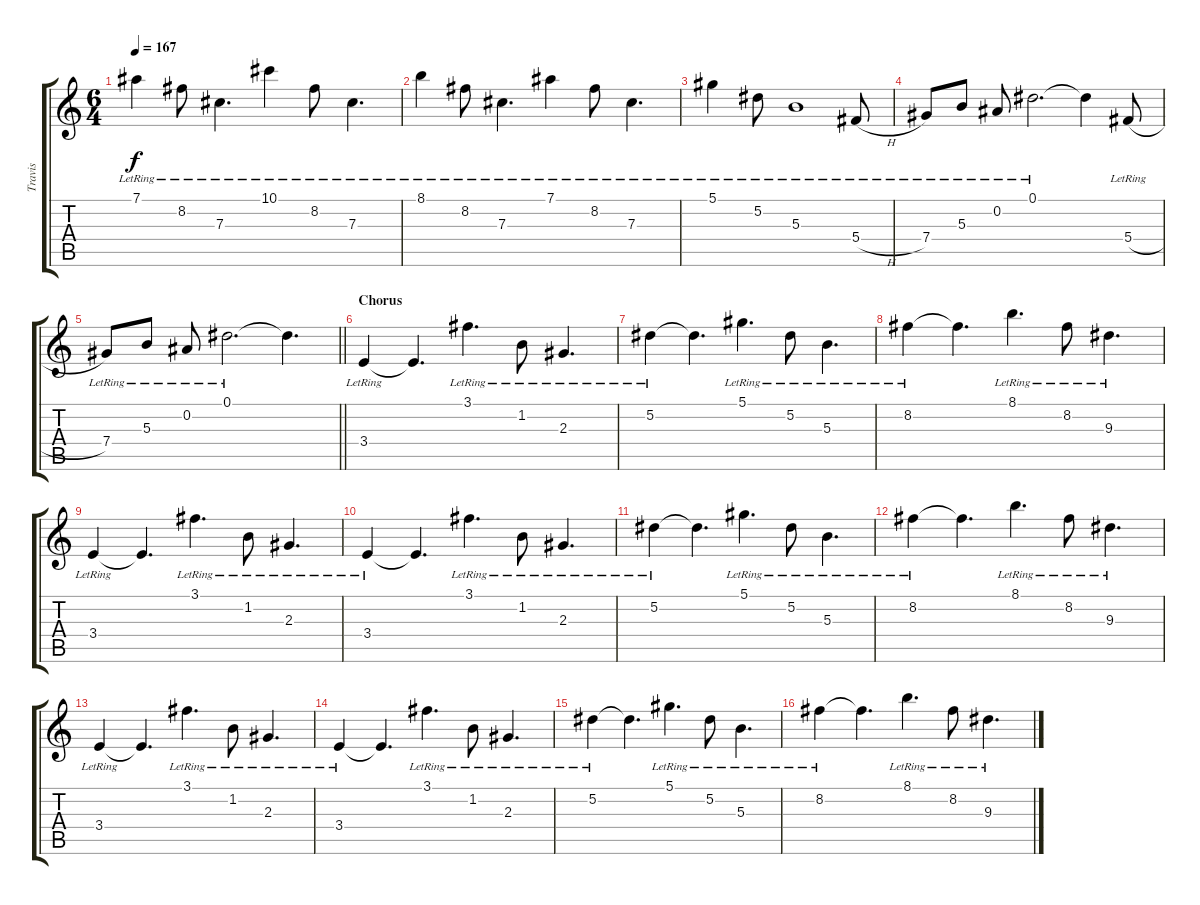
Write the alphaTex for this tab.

\track ("Travis" "Travis") {instrument electricguitarjazz}
\staff {score tabs}
\tuning (Eb4 Bb3 Gb3 Db3 Ab2 Eb2) {hide}
\ts (6 4)
\tempo 167
\clef g2
\ks c
7.1{lr}.4{dy f} 8.2{lr}.8 7.3{lr}.4{d} 10.1{lr}.4 8.2{lr}.8 7.3{lr}.4{d} |
8.1{lr}.4 8.2{lr}.8 7.3{lr}.4{d} 7.1{lr}.4 8.2{lr}.8 7.3{lr}.4{d} |
5.1{lr}.4 5.2{lr}.8 5.3{lr}.1 5.4{h lr}.8 |
7.4{lr}.8 5.3{lr}.8 0.2{lr}.8 0.1{lr}.2{d} 0.1{t}.4 5.4{h lr}.8 |
\barLineRight lightlight
7.4{lr}.8 5.3{lr}.8 0.2{lr}.8 0.1{lr}.2{d} 0.1{t}.4{d} |
\section ("" "Chorus")
3.4{lr}.4 3.4{t}.4{d} 3.1{lr}.4{d} 1.2{lr}.8 2.3{lr}.4{d} |
5.2{lr}.4 5.2{t}.4{d} 5.1{lr}.4{d} 5.2{lr}.8 5.3{lr}.4{d} |
8.2{lr}.4 8.2{t}.4{d} 8.1{lr}.4{d} 8.2{lr}.8 9.3{lr}.4{d} |
3.4{lr}.4 3.4{t}.4{d} 3.1{lr}.4{d} 1.2{lr}.8 2.3{lr}.4{d} |
3.4{lr}.4 3.4{t}.4{d} 3.1{lr}.4{d} 1.2{lr}.8 2.3{lr}.4{d} |
5.2{lr}.4 5.2{t}.4{d} 5.1{lr}.4{d} 5.2{lr}.8 5.3{lr}.4{d} |
8.2{lr}.4 8.2{t}.4{d} 8.1{lr}.4{d} 8.2{lr}.8 9.3{lr}.4{d} |
3.4{lr}.4 3.4{t}.4{d} 3.1{lr}.4{d} 1.2{lr}.8 2.3{lr}.4{d} |
3.4{lr}.4 3.4{t}.4{d} 3.1{lr}.4{d} 1.2{lr}.8 2.3{lr}.4{d} |
5.2{lr}.4 5.2{t}.4{d} 5.1{lr}.4{d} 5.2{lr}.8 5.3{lr}.4{d} |
8.2{lr}.4 8.2{t}.4{d} 8.1{lr}.4{d} 8.2{lr}.8 9.3{lr}.4{d}
